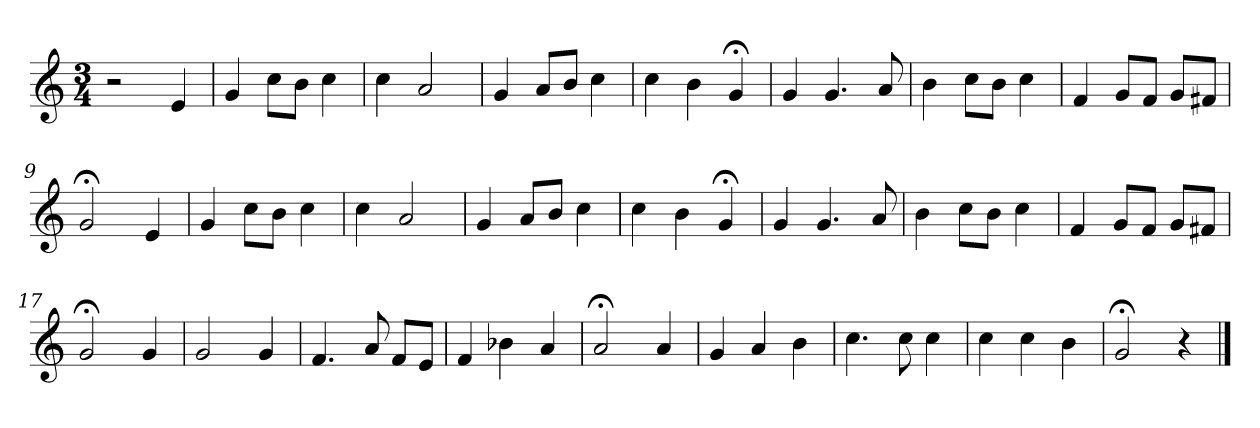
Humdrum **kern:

**kern
*part1
*staff1
*clefG2
*k[]
*C:
*M3/4
=1
2r
4e
=2
4g
8cc\L
8b\J
4cc
=3
4cc
2a
=4
4g
8a/L
8b/J
4cc
=5
4cc
4b
4g;<
=6
4g
4.g
8a
=7
4b
8cc\L
8b\J
4cc
=8
4f
8g/L
8f/J
8g/L
8f#X/J
=9
2g;<
4e
=10
4g
8cc\L
8b\J
4cc
=11
4cc
2a
=12
4g
8a/L
8b/J
4cc
=13
4cc
4b
4g;<
=14
4g
4.g
8a
=15
4b
8cc\L
8b\J
4cc
=16
4f
8g/L
8f/J
8g/L
8f#X/J
=17
2g;<
4g
=18
2g
4g
=19
4.f
8a
8f/L
8e/J
=20
4f
4b-X
4a
=21
2a;<
4a
=22
4g
4a
4b
=23
4.cc
8cc
4cc
=24
4cc
4cc
4b
=25
2g;<
4r
==
*-
